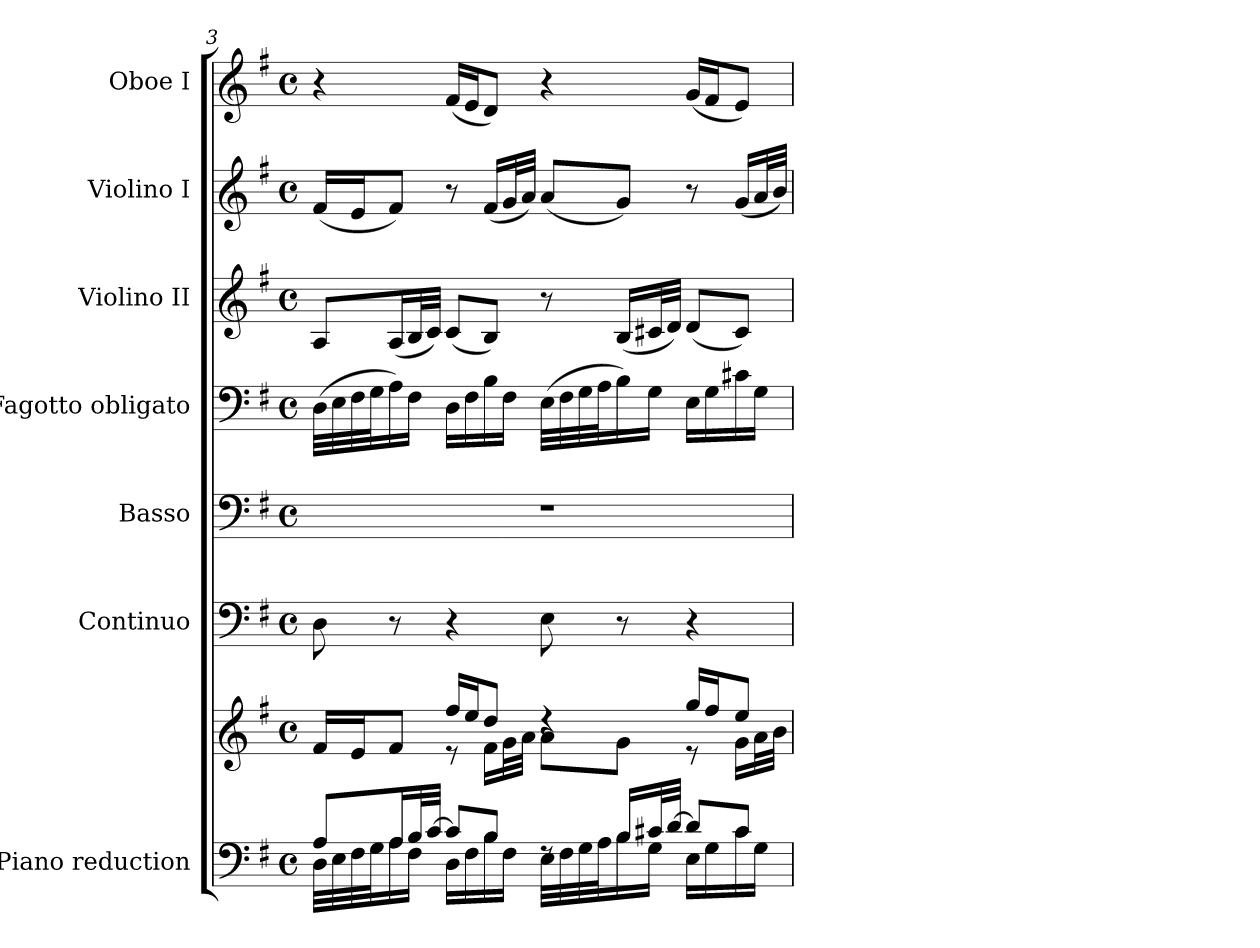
**kern	**kern	**kern	**kern	**kern	**kern	**kern	**kern
*part7	*part7	*part6	*part5	*part4	*part3	*part2	*part1
*staff8	*staff7	*staff6	*staff5	*staff4	*staff3	*staff2	*staff1
*I"Piano reduction	*	*I"Continuo	*I"Basso	*I"Fagotto obligato	*I"Violino II	*I"Violino I	*I"Oboe I
*I'Pno	*	*	*	*	*I'Vln	*I'Vln	*I'Ob
!!LO:LB:g=z
*clefF4	*clefG2	*clefF4	*clefF4	*clefF4	*clefG2	*clefG2	*clefG2
*k[f#]	*k[f#]	*k[f#]	*k[f#]	*k[f#]	*k[f#]	*k[f#]	*k[f#]
*M4/4	*M4/4	*M4/4	*M4/4	*M4/4	*M4/4	*M4/4	*M4/4
*met(c)	*met(c)	*met(c)	*met(c)	*met(c)	*met(c)	*met(c)	*met(c)
=3	=3	=3	=3	=3	=3	=3	=3
*^	*^	*	*	*	*	*	*
8A/L	32D\LLL	16f#/LL	4rcyy	8D\	1r	(>32D\LLL	8A/L	(<16f#/LL	4r
.	32E\	.	.	.	.	32E\	.	.	.
.	32F#\	16e/J	.	.	.	32F#\	.	16e/J	.
.	32G\J	.	.	.	.	32G\J	.	.	.
16A/L	16A\	8f#/J	.	8r	.	16A\)	(<16A/L	8f#/J)	.
32B/L	16F#\JJ	.	.	.	.	16F#\JJ	32B/L	.	.
[32c/JJJ	.	.	.	.	.	.	32c/JJJ)	.	.
8c/L]	16D\LL	16ff#/LL	8r	4r	.	16D\LL	(<8c/L	8r	(<16f#/LL
.	16F#\	16ee/J	.	.	.	16F#\	.	.	16e/J
8B/J	16B\	8dd/J	16f#\LL	.	.	16B\	8B/J)	(<16f#/LL	8d/J)
.	16F#\JJ	.	32g\L	.	.	16F#\JJ	.	32g/L	.
.	.	.	32a\JJJ	.	.	.	.	32a/JJJ)	.
8rF	32E\LLL	4rdd	8a\L	8E\	.	(>32E\LLL	8r	(<8a/L	4r
.	32F#\	.	.	.	.	32F#\	.	.	.
.	32G\	.	.	.	.	32G\	.	.	.
.	32A\J	.	.	.	.	32A\J	.	.	.
16B/LL	16B\	.	8g\J	8r	.	16B\)	(<16B/LL	8g/J)	.
32c#X/L	16G\JJ	.	.	.	.	16G\JJ	32c#X/L	.	.
[32d/JJJ	.	.	.	.	.	.	32d/JJJ)	.	.
8d/L]	16E\LL	16gg/LL	8r	4r	.	16E\LL	(<8d/L	8r	(<16g/LL
.	16G\	16ff#/J	.	.	.	16G\	.	.	16f#/J
8c#/J	16c#\	8ee/J	16g\LL	.	.	16c#X\	8c#/J)	(<16g/LL	8e/J)
.	16G\JJ	.	32a\L	.	.	16G\JJ	.	32a/L	.
.	.	.	32b\JJJ	.	.	.	.	32b/JJJ)	.
*v	*v	*	*	*	*	*	*	*	*
*	*v	*v	*	*	*	*	*	*
=	=	=	=	=	=	=	=
*-	*-	*-	*-	*-	*-	*-	*-
